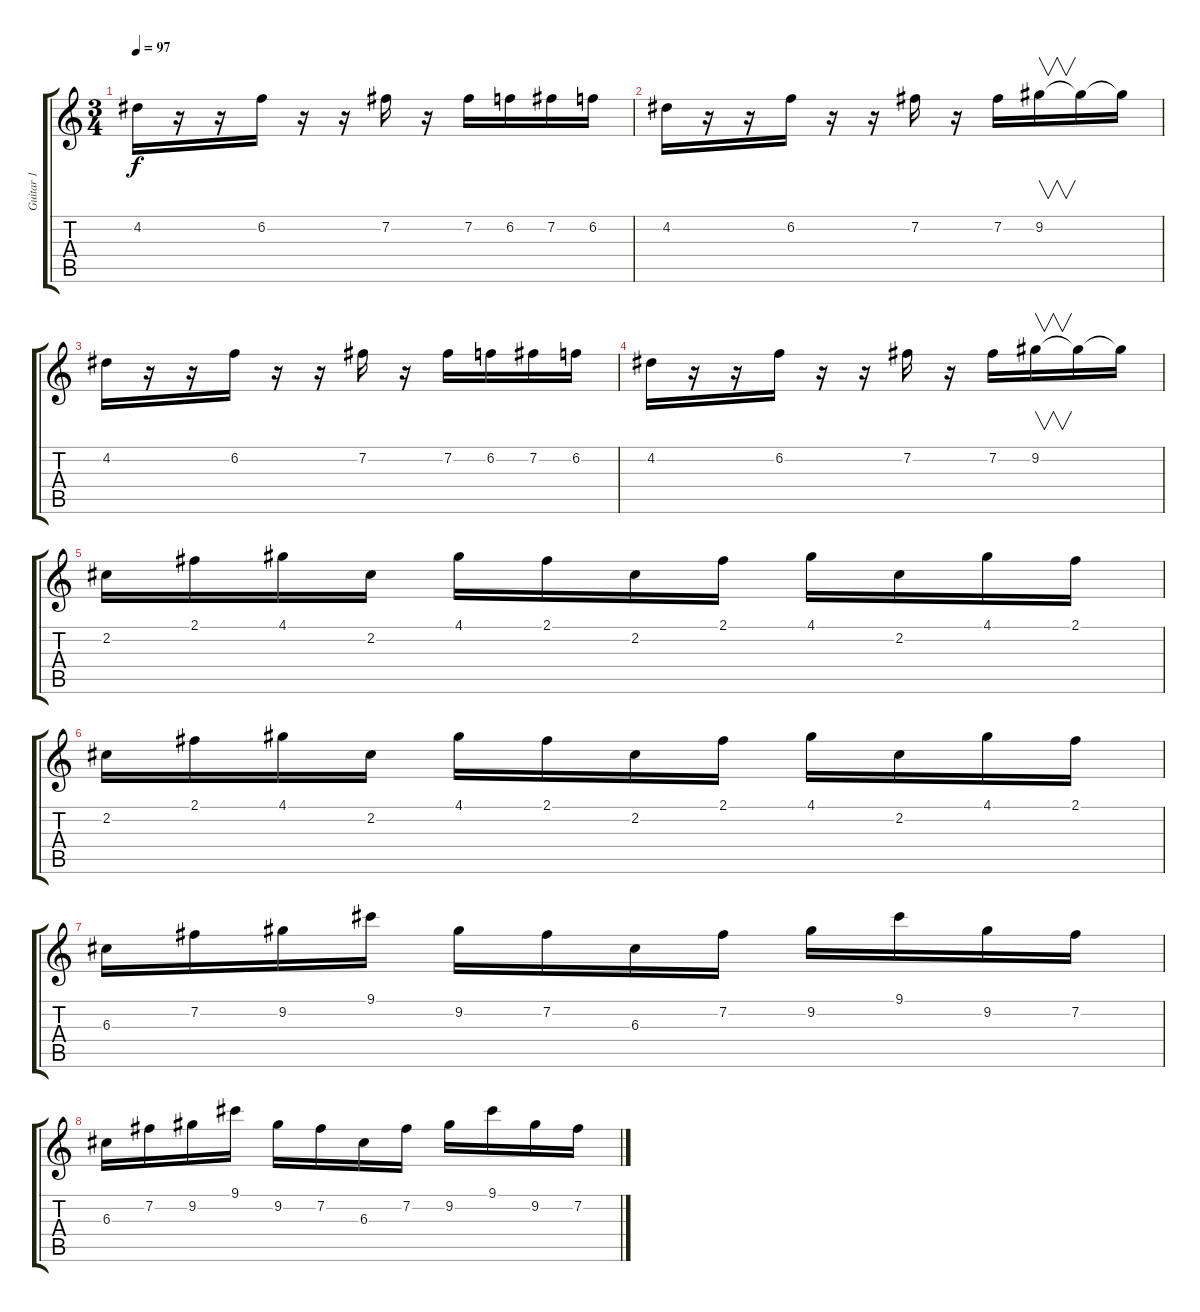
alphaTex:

\track ("Guitar 1" "Guitar 1") {instrument overdrivenguitar}
\staff {score tabs}
\tuning (E4 B3 G3 D3 A2 E2) {hide}
\ts (3 4)
\tempo 97
\clef g2
\ks c
4.2.16{dy f} r.16 r.16 6.2.16 r.16 r.16 7.2.16 r.16 7.2.16 6.2.16 7.2.16 6.2.16 |
4.2.16 r.16 r.16 6.2.16 r.16 r.16 7.2.16 r.16 7.2.16 9.2.16{v} 9.2{t}.16 9.2{t}.16 |
4.2.16 r.16 r.16 6.2.16 r.16 r.16 7.2.16 r.16 7.2.16 6.2.16 7.2.16 6.2.16 |
4.2.16 r.16 r.16 6.2.16 r.16 r.16 7.2.16 r.16 7.2.16 9.2.16{v} 9.2{t}.16 9.2{t}.16 |
2.2.16{balance 2} 2.1.16 4.1.16 2.2.16 4.1.16 2.1.16 2.2.16 2.1.16 4.1.16 2.2.16 4.1.16 2.1.16 |
2.2.16 2.1.16 4.1.16 2.2.16 4.1.16 2.1.16 2.2.16 2.1.16 4.1.16 2.2.16 4.1.16 2.1.16 |
6.3.16 7.2.16 9.2.16 9.1.16 9.2.16 7.2.16 6.3.16 7.2.16 9.2.16 9.1.16 9.2.16 7.2.16 |
6.3.16 7.2.16 9.2.16 9.1.16 9.2.16 7.2.16 6.3.16 7.2.16 9.2.16 9.1.16 9.2.16 7.2.16
